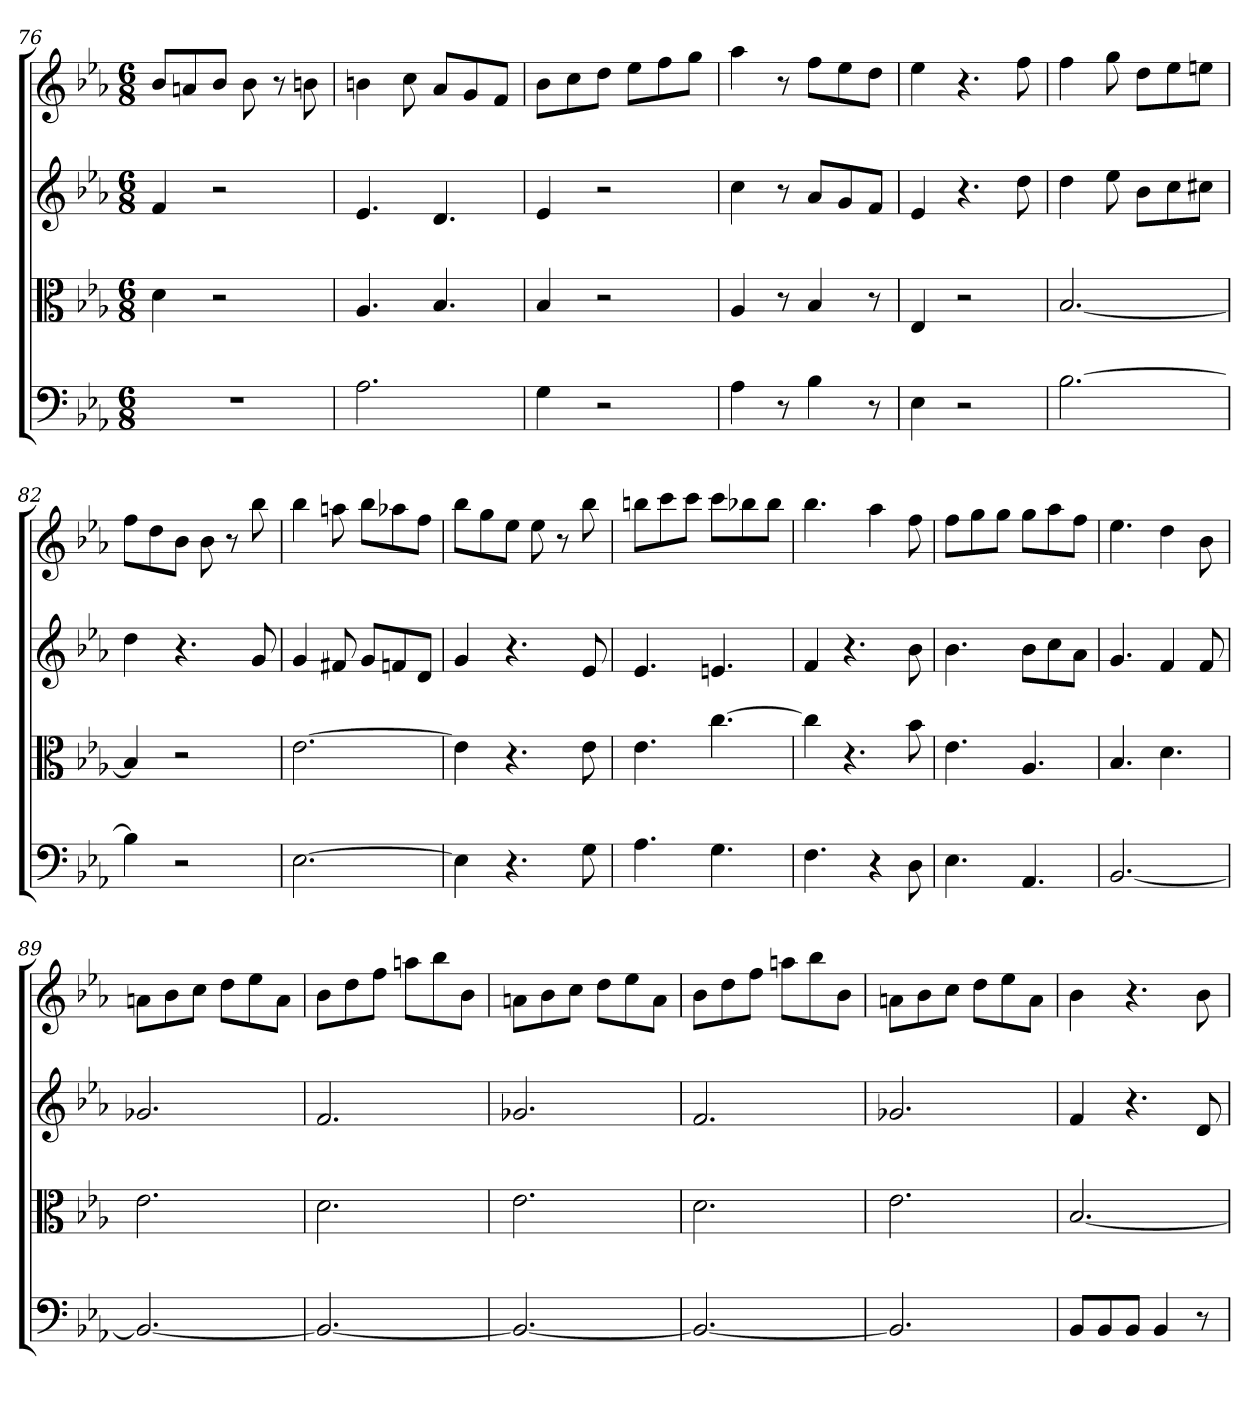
**kern	**kern	**kern	**kern
*part4	*part3	*part2	*part1
*staff4	*staff3	*staff2	*staff1
*clefF4	*clefC3	*	*
*k[b-e-a-]	*k[b-e-a-]	*k[b-e-a-]	*k[b-e-a-]
*E-:	*E-:	*E-:	*E-:
*M6/8	*M6/8	*M6/8	*M6/8
=76	=76	=76	=76
2.r	4d	4f	8b-L
.	.	.	8an
.	2r	2r	8b-J
.	.	.	8b-
.	.	.	8r
.	.	.	8bn
=77	=77	=77	=77
2.A-	4.A-	4.e-	4bn
.	.	.	8cc
.	4.B-	4.d	8a-L
.	.	.	8g
.	.	.	8fJ
=78	=78	=78	=78
4G	4B-	4e-	8b-L
.	.	.	8cc
2r	2r	2r	8ddJ
.	.	.	8ee-L
.	.	.	8ff
.	.	.	8ggJ
=79	=79	=79	=79
4A-	4A-	4cc	4aa-
8r	8r	8r	8r
4B-	4B-	8a-L	8ffL
.	.	8g	8ee-
8r	8r	8fJ	8ddJ
=80	=80	=80	=80
4E-	4E-	4e-	4ee-
2r	2r	4.r	4.r
.	.	8dd	8ff
=81	=81	=81	=81
[2.B-	[2.B-	4dd	4ff
.	.	8ee-	8gg
.	.	8b-L	8ddL
.	.	8cc	8ee-
.	.	8cc#XJ	8eenJ
=82	=82	=82	=82
4B-]	4B-]	4dd	8ffL
.	.	.	8dd
2r	2r	4.r	8b-J
.	.	.	8b-
.	.	.	8r
.	.	8g	8bb-
=83	=83	=83	=83
[2.E-	[2.e-	4g	4bb-
.	.	8f#X	8aan
.	.	8gL	8bb-L
.	.	8fn	8aa-X
.	.	8dJ	8ffJ
=84	=84	=84	=84
4E-]	4e-]	4g	8bb-L
.	.	.	8gg
4.r	4.r	4.r	8ee-J
.	.	.	8ee-
.	.	.	8r
8G	8e-	8e-	8bb-
=85	=85	=85	=85
4.A-	4.e-	4.e-	8bbnL
.	.	.	8ccc
.	.	.	8cccJ
4.G	[4.cc	4.en	8cccL
.	.	.	8bb-X
.	.	.	8bb-J
=86	=86	=86	=86
4.F	4cc]	4f	4.bb-
.	4.r	4.r	.
4r	.	.	4aa-
8D	8b-	8b-	8ff
=87	=87	=87	=87
4.E-	4.e-	4.b-	8ffL
.	.	.	8gg
.	.	.	8ggJ
4.AA-	4.A-	8b-L	8ggL
.	.	8cc	8aa-
.	.	8a-J	8ffJ
=88	=88	=88	=88
[2.BB-	4.B-	4.g	4.ee-
.	4.d	4f	4dd
.	.	8f	8b-
=89	=89	=89	=89
2.BB-_	2.e-	2.g-X	8anL
.	.	.	8b-
.	.	.	8ccJ
.	.	.	8ddL
.	.	.	8ee-
.	.	.	8aJ
=90	=90	=90	=90
2.BB-_	2.d	2.f	8b-L
.	.	.	8dd
.	.	.	8ffJ
.	.	.	8aanL
.	.	.	8bb-
.	.	.	8b-J
=91	=91	=91	=91
2.BB-_	2.e-	2.g-X	8anL
.	.	.	8b-
.	.	.	8ccJ
.	.	.	8ddL
.	.	.	8ee-
.	.	.	8aJ
=92	=92	=92	=92
2.BB-_	2.d	2.f	8b-L
.	.	.	8dd
.	.	.	8ffJ
.	.	.	8aanL
.	.	.	8bb-
.	.	.	8b-J
=93	=93	=93	=93
2.BB-]	2.e-	2.g-X	8anL
.	.	.	8b-
.	.	.	8ccJ
.	.	.	8ddL
.	.	.	8ee-
.	.	.	8aJ
=94	=94	=94	=94
8BB-/L	[2.B-	4f	4b-
8BB-/	.	.	.
8BB-/J	.	4.r	4.r
4BB-	.	.	.
8r	.	8d	8b-
=	=	=	=
*-	*-	*-	*-
